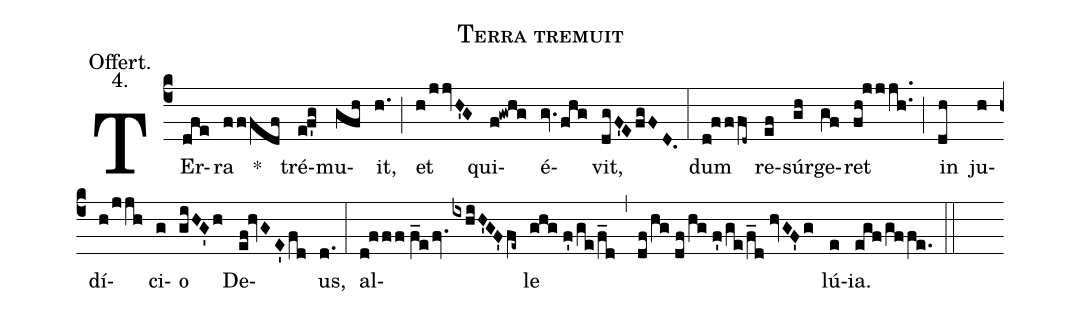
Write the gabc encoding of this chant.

name:Terra tremuit;
office-part:Offertorium;
mode:4;
annotation:Offert.;
annotation:4.;
%%
(c4) TEr(dfe)ra(fffdf) *()
  tré(e!f'g)mu(gfh)it,(h.) (;)
  et(h/jjvH'G) qui(f!gwhg)é(gv.fhg)vit,(dgF'E/fgFD.) (:)
dum(d!fffd~) re(ef)súr(gh)ge(gf)ret(fh!jjjh..) (;)
  in(dh) ju(h)dí(h/jjh)ci(g)o(giHG'h) De(ef!hvGE'/fd)us,(d.) (:)
  al(d!fff//f_efv./ixhiH'GF'/fe~)le(ghg//f'/ge/f_d) (,)
  (df/hg//df/hg//f'/ge/f_d//hvGF'g)lú(e)ia.(egf/gffe.) (::)
